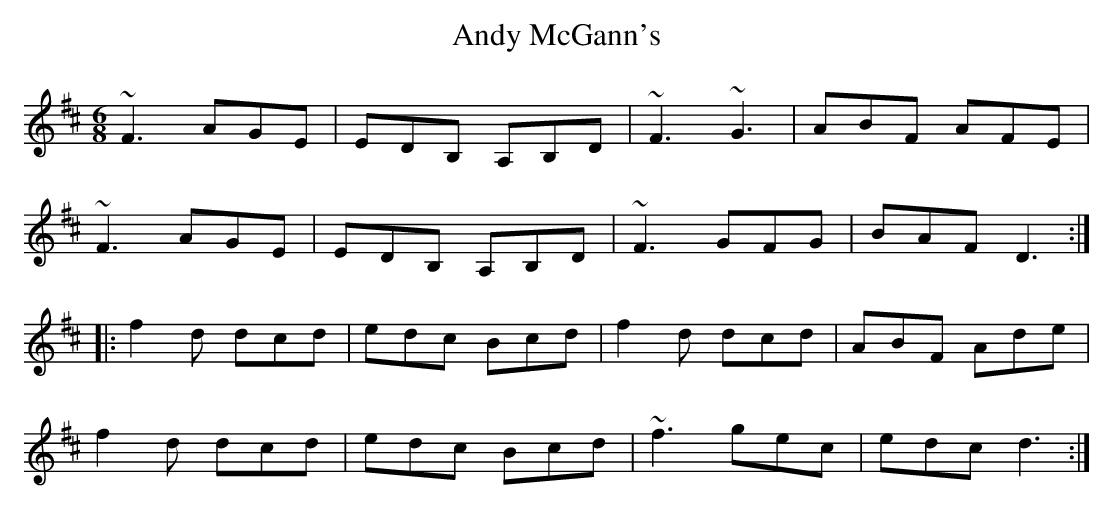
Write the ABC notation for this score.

X:1
T:Andy McGann's
M:6/8
L:1/8
K:D
~F3 AGE|EDB, A,B,D|~F3 ~G3|ABF AFE|!
~F3 AGE|EDB, A,B,D|~F3 GFG|BAF D3:|!
|:f2d dcd|edc Bcd|f2d dcd|ABF Ade|!
f2d dcd|edc Bcd|~f3 gec|edc d3:|!
